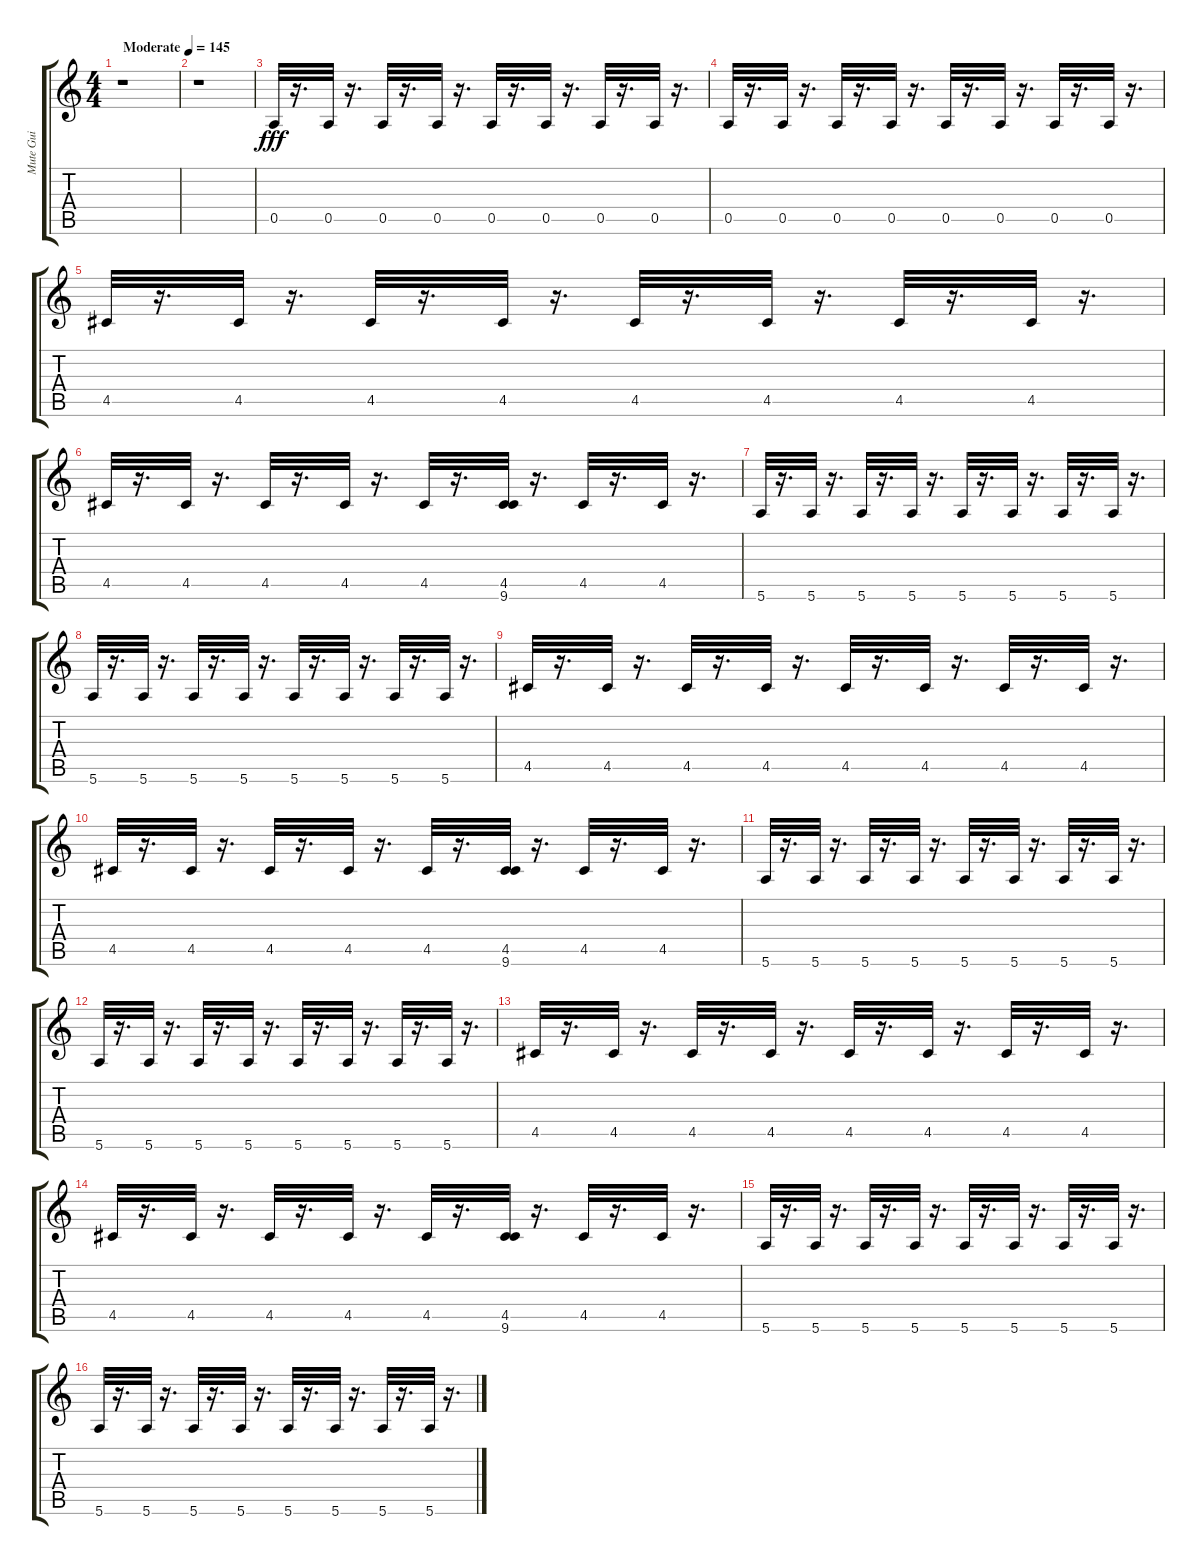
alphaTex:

\track ("Mute Gui" "Mute Gui") {instrument electricguitarmuted}
\staff {score tabs}
\tuning (E4 B3 G3 D3 A2 E2) {hide}
\ts (4 4)
\tempo (145 "Moderate")
\clef g2
\ks c
r.1{dy fff instrument electricguitarmuted} |
r.1 |
0.5.32 r.16{d} 0.5.32 r.16{d} 0.5.32 r.16{d} 0.5.32 r.16{d} 0.5.32 r.16{d} 0.5.32 r.16{d} 0.5.32 r.16{d} 0.5.32 r.16{d} |
0.5.32 r.16{d} 0.5.32 r.16{d} 0.5.32 r.16{d} 0.5.32 r.16{d} 0.5.32 r.16{d} 0.5.32 r.16{d} 0.5.32 r.16{d} 0.5.32 r.16{d} |
4.5.32 r.16{d} 4.5.32 r.16{d} 4.5.32 r.16{d} 4.5.32 r.16{d} 4.5.32 r.16{d} 4.5.32 r.16{d} 4.5.32 r.16{d} 4.5.32 r.16{d} |
4.5.32 r.16{d} 4.5.32 r.16{d} 4.5.32 r.16{d} 4.5.32 r.16{d} 4.5.32 r.16{d} (4.5 9.6).32 r.16{d} 4.5.32 r.16{d} 4.5.32 r.16{d} |
5.6.32 r.16{d} 5.6.32 r.16{d} 5.6.32 r.16{d} 5.6.32 r.16{d} 5.6.32 r.16{d} 5.6.32 r.16{d} 5.6.32 r.16{d} 5.6.32 r.16{d} |
5.6.32 r.16{d} 5.6.32 r.16{d} 5.6.32 r.16{d} 5.6.32 r.16{d} 5.6.32 r.16{d} 5.6.32 r.16{d} 5.6.32 r.16{d} 5.6.32 r.16{d} |
4.5.32 r.16{d} 4.5.32 r.16{d} 4.5.32 r.16{d} 4.5.32 r.16{d} 4.5.32 r.16{d} 4.5.32 r.16{d} 4.5.32 r.16{d} 4.5.32 r.16{d} |
4.5.32 r.16{d} 4.5.32 r.16{d} 4.5.32 r.16{d} 4.5.32 r.16{d} 4.5.32 r.16{d} (4.5 9.6).32 r.16{d} 4.5.32 r.16{d} 4.5.32 r.16{d} |
5.6.32 r.16{d} 5.6.32 r.16{d} 5.6.32 r.16{d} 5.6.32 r.16{d} 5.6.32 r.16{d} 5.6.32 r.16{d} 5.6.32 r.16{d} 5.6.32 r.16{d} |
5.6.32 r.16{d} 5.6.32 r.16{d} 5.6.32 r.16{d} 5.6.32 r.16{d} 5.6.32 r.16{d} 5.6.32 r.16{d} 5.6.32 r.16{d} 5.6.32 r.16{d} |
4.5.32 r.16{d} 4.5.32 r.16{d} 4.5.32 r.16{d} 4.5.32 r.16{d} 4.5.32 r.16{d} 4.5.32 r.16{d} 4.5.32 r.16{d} 4.5.32 r.16{d} |
4.5.32 r.16{d} 4.5.32 r.16{d} 4.5.32 r.16{d} 4.5.32 r.16{d} 4.5.32 r.16{d} (4.5 9.6).32 r.16{d} 4.5.32 r.16{d} 4.5.32 r.16{d} |
5.6.32 r.16{d} 5.6.32 r.16{d} 5.6.32 r.16{d} 5.6.32 r.16{d} 5.6.32 r.16{d} 5.6.32 r.16{d} 5.6.32 r.16{d} 5.6.32 r.16{d} |
5.6.32 r.16{d} 5.6.32 r.16{d} 5.6.32 r.16{d} 5.6.32 r.16{d} 5.6.32 r.16{d} 5.6.32 r.16{d} 5.6.32 r.16{d} 5.6.32 r.16{d}
